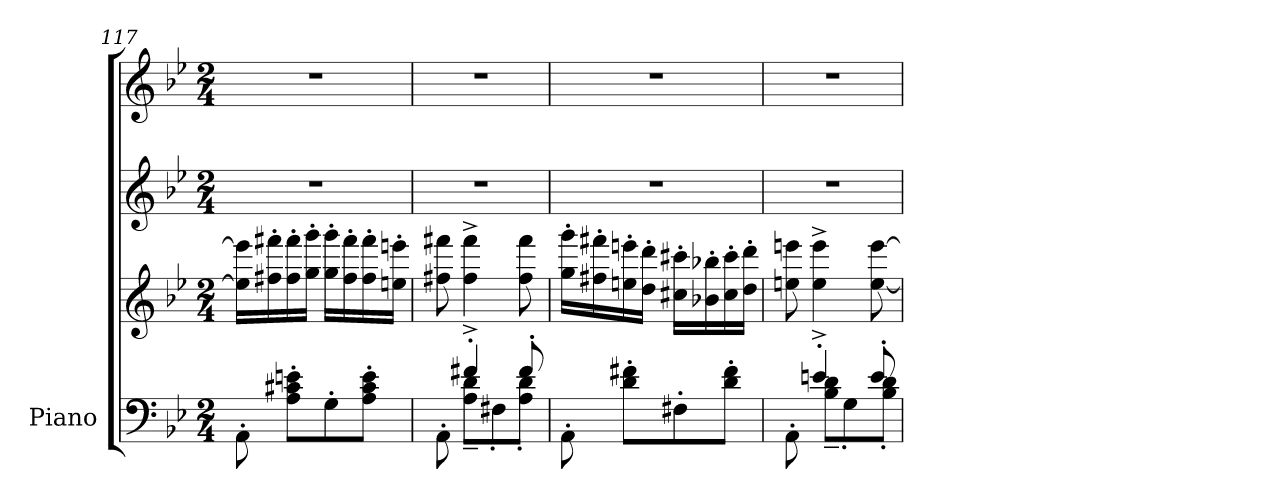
**kern	**kern	**kern	**kern
*part1	*part1	*part1	*part1
*staff4	*staff3	*staff2	*staff1
*I"Piano	*	*	*
*I'Pno.	*	*	*
*clefF4	*clefG2	*clefG2	*clefG2
*k[b-e-]	*k[b-e-]	*k[b-e-]	*k[b-e-]
*M2/4	*M2/4	*M2/4	*M2/4
=117	=117	=117	=117
8AA'\	16ee\] 16eee\]LL	2r	2r
.	16ff#X\' 16fff#X\'	.	.
8A\' 8c#X\' 8en\'L	16ff#\' 16fff#\'	.	.
.	16gg\' 16ggg\'JJ	.	.
8G'\	16gg\' 16ggg\'LL	.	.
.	16ff#\' 16fff#\'	.	.
8A\' 8c#\' 8e\'J	16ff#\' 16fff#\'	.	.
.	16een\' 16eeen\'JJ	.	.
=118	=118	=118	=118
*	*	*	*MM70
*^	*	*	*
8ryy	8AA'\	8ff#X\ 8fff#X\	2r	2r
4f#X'^/	8A\~ 8d\~L	4ff#\^ 4fff#\^	.	.
.	8F#X'\	.	.	.
8f#'/	8A\' 8d\'J	8ff#\ 8fff#\	.	.
*v	*v	*	*	*
=119	=119	=119	=119
8AA'\	16gg\' 16ggg\'LL	2r	2r
.	16ff#X\' 16fff#X\'	.	.
8d\' 8f#X\'L	16een\' 16eeen\'	.	.
.	16dd\' 16ddd\'JJ	.	.
8F#X'\	16cc#X\' 16ccc#X\'LL	.	.
.	16b-X\' 16bb-X\'	.	.
8d\' 8f#\'J	16cc#\' 16ccc#\'	.	.
.	16dd\' 16ddd\'JJ	.	.
=120	=120	=120	=120
*	*	*	*MM70
*^	*	*	*
8ryy	8AA'\	8een\ 8eeen\	2r	2r
4en'^/	8B-\~ 8d\~L	4ee\^ 4eee\^	.	.
.	8G'\	.	.	.
8e'/	8B-\' 8d\'J	[8ee\ [8eee\	.	.
*v	*v	*	*	*
=	=	=	=
*-	*-	*-	*-
